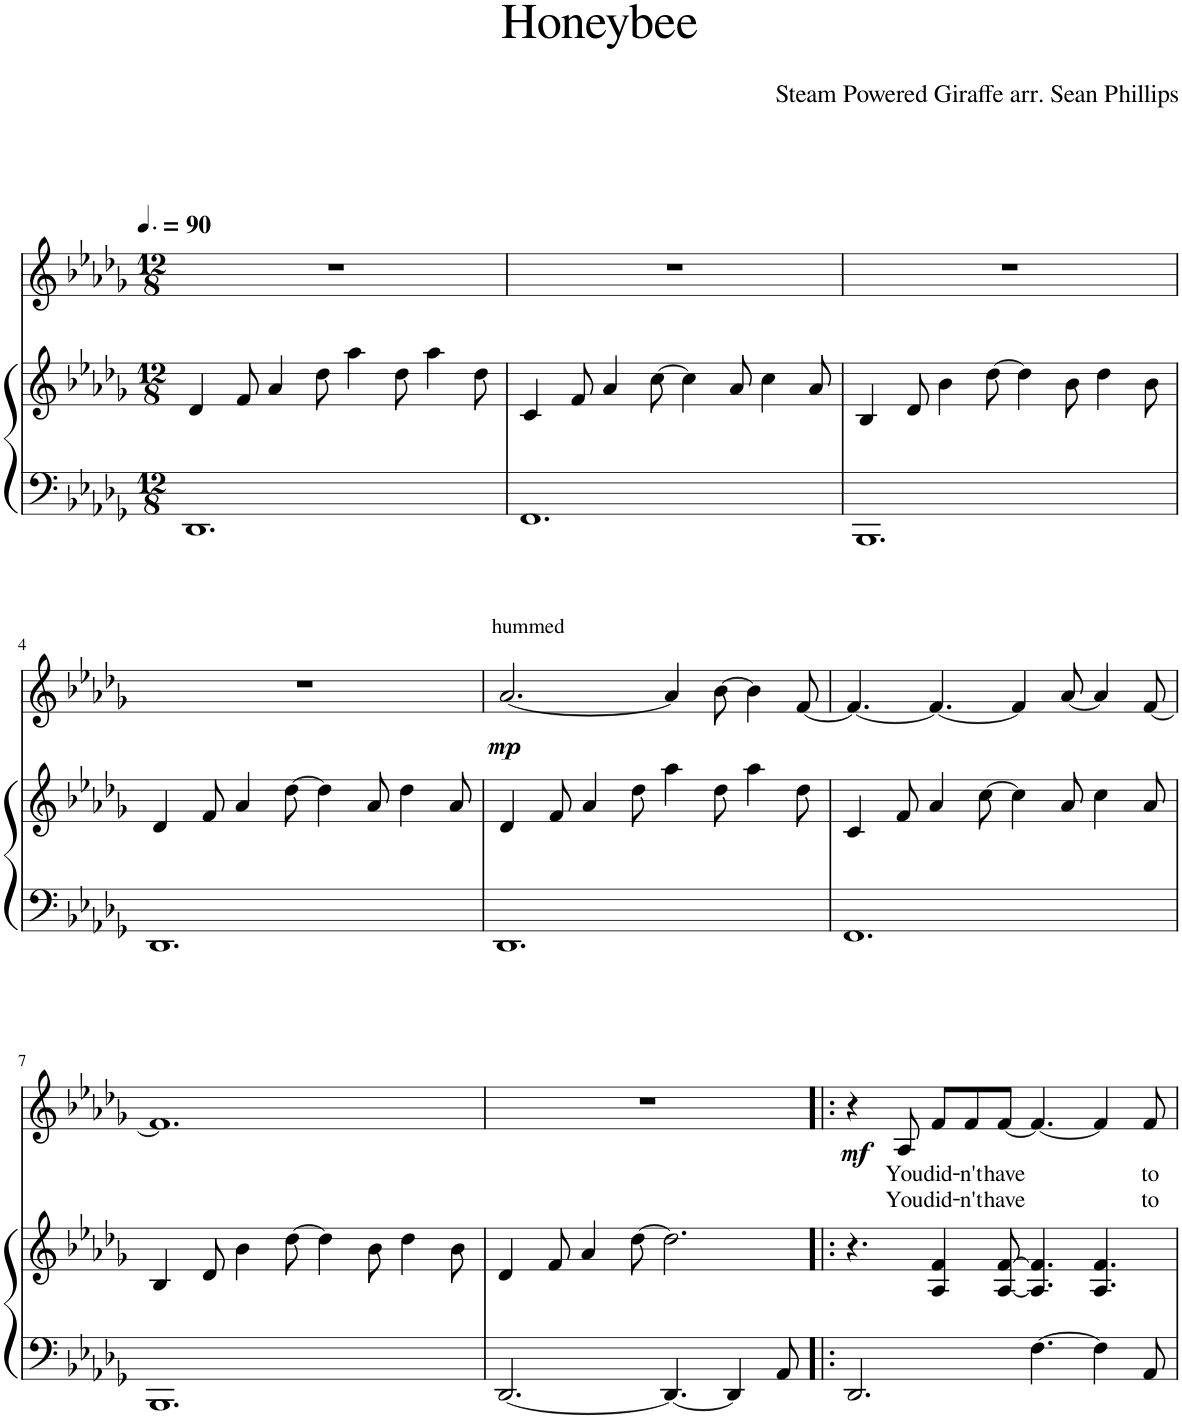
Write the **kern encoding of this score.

**kern	**kern	**kern	**text	**text	**dynam
*part2	*part2	*part1	*part1	*part1	*part1
*staff3	*staff2	*staff1	*staff1	*staff1	*staff1
*I"Piano	*	*I"Voice	*	*	*
*I'Pno	*	*	*	*	*
*clefF4	*clefG2	*clefG2	*	*	*
*k[b-e-a-d-g-]	*k[b-e-a-d-g-]	*k[b-e-a-d-g-]	*	*	*
*M12/8	*M12/8	*M12/8	*	*	*
*MM135	*MM135	*MM135	*	*	*
=1	=1	=1	=1	=1	=1
1.DD-	4d-/	1.r	.	.	.
.	8f/	.	.	.	.
.	4a-/	.	.	.	.
.	8dd-\	.	.	.	.
.	4aa-\	.	.	.	.
.	8dd-\	.	.	.	.
.	4aa-\	.	.	.	.
.	8dd-\	.	.	.	.
=2	=2	=2	=2	=2	=2
1.FF	4c/	1.r	.	.	.
.	8f/	.	.	.	.
.	4a-/	.	.	.	.
.	[8cc\	.	.	.	.
.	4cc\]	.	.	.	.
.	8a-/	.	.	.	.
.	4cc\	.	.	.	.
.	8a-/	.	.	.	.
=3	=3	=3	=3	=3	=3
1.BBB-	4B-/	1.r	.	.	.
.	8d-/	.	.	.	.
.	4b-\	.	.	.	.
.	[8dd-\	.	.	.	.
.	4dd-\]	.	.	.	.
.	8b-\	.	.	.	.
.	4dd-\	.	.	.	.
.	8b-\	.	.	.	.
!!LO:LB:g=z
=4	=4	=4	=4	=4	=4
1.DD-	4d-/	1.r	.	.	.
.	8f/	.	.	.	.
.	4a-/	.	.	.	.
.	[8dd-\	.	.	.	.
.	4dd-\]	.	.	.	.
.	8a-/	.	.	.	.
.	4dd-\	.	.	.	.
.	8a-/	.	.	.	.
=5	=5	=5	=5	=5	=5
!	!	!LO:TX:a:t=hummed	!	!	!
!	!	!	!	!	!LO:DY:b
1.DD-	4d-/	[2.a-/	.	.	mp
.	8f/	.	.	.	.
.	4a-/	.	.	.	.
.	8dd-\	.	.	.	.
.	4aa-\	4a-/]	.	.	.
.	8dd-\	[8b-\	.	.	.
.	4aa-\	4b-\]	.	.	.
.	8dd-\	[8f/	.	.	.
=6	=6	=6	=6	=6	=6
1.FF	4c/	4.f/_	.	.	.
.	8f/	.	.	.	.
.	4a-/	4.f/_	.	.	.
.	[8cc\	.	.	.	.
.	4cc\]	4f/]	.	.	.
.	8a-/	[8a-/	.	.	.
.	4cc\	4a-/]	.	.	.
.	8a-/	[8f/	.	.	.
!!LO:LB:g=z
=7	=7	=7	=7	=7	=7
1.BBB-	4B-/	1.f]	.	.	.
.	8d-/	.	.	.	.
.	4b-\	.	.	.	.
.	[8dd-\	.	.	.	.
.	4dd-\]	.	.	.	.
.	8b-\	.	.	.	.
.	4dd-\	.	.	.	.
.	8b-\	.	.	.	.
=8	=8	=8	=8	=8	=8
[2.DD-/	4d-/	1.r	.	.	.
.	8f/	.	.	.	.
.	4a-/	.	.	.	.
.	[8dd-\	.	.	.	.
4.DD-/_	2.dd-\]	.	.	.	.
4DD-/]	.	.	.	.	.
8AA-/	.	.	.	.	.
=9!|:	=9!|:	=9!|:	=9!|:	=9!|:	=9!|:
!	!	!	!	!	!LO:DY:b
2.DD-/	4.r	4r	.	.	mf
!	!	!	!LO:LY:b	!LO:LY:b	!
.	.	8A-/	You	You	.
!	!	!	!LO:LY:b	!LO:LY:b	!
.	4A-/ 4f/	8f/L	did-	did-	.
!	!	!	!LO:LY:b	!LO:LY:b	!
.	.	8f/	-n't	-n't	.
!	!	!	!LO:LY:b	!LO:LY:b	!
.	[8A-/ [8f/	[8f/J	have	have	.
[4.F\	4.A-/] 4.f/]	4.f/_	.	.	.
4F\]	4.A-/ 4.f/	4f/]	.	.	.
!	!	!	!LO:LY:b	!LO:LY:b	!
8AA-/	.	8f/	to	to	.
=	=	=	=	=	=
*-	*-	*-	*-	*-	*-
